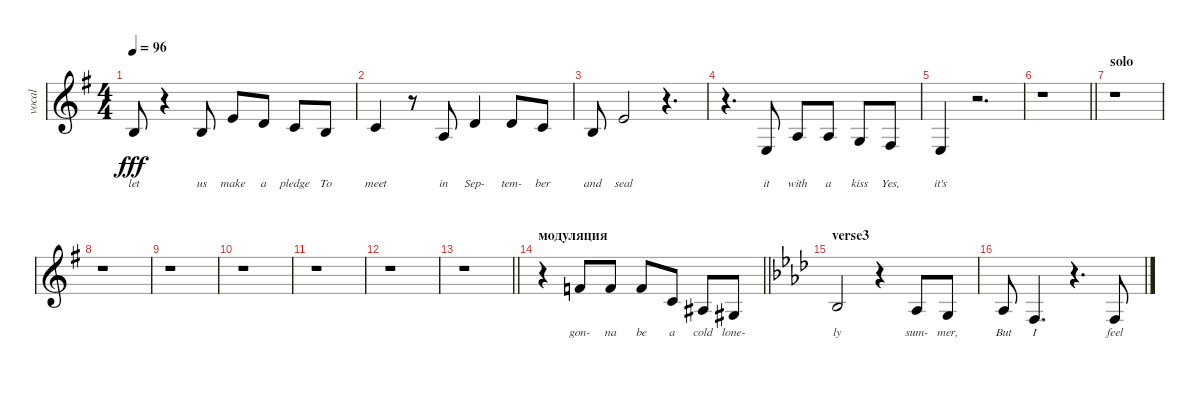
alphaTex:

\track ("vocal" "vocal") {instrument voiceoohs}
\staff {score}
\tuning (E4 B3 G3 D3 A2 E2) {hide}
\ts (4 4)
\tempo 96
\clef g2
\ks eminor
0.2.8{lyrics (0 "let") lyrics (1 "") lyrics (2 "") lyrics (3 "") lyrics (4 "") dy fff} r.4 0.2.8{lyrics (0 "us") lyrics (1 "") lyrics (2 "") lyrics (3 "") lyrics (4 "")} 0.1.8{lyrics (0 "make") lyrics (1 "") lyrics (2 "") lyrics (3 "") lyrics (4 "")} 3.2.8{lyrics (0 "a") lyrics (1 "") lyrics (2 "") lyrics (3 "") lyrics (4 "")} 1.2.8{lyrics (0 "pledge") lyrics (1 "") lyrics (2 "") lyrics (3 "") lyrics (4 "")} 0.2.8{lyrics (0 "To") lyrics (1 "") lyrics (2 "") lyrics (3 "") lyrics (4 "")} |
1.2.4{lyrics (0 "meet") lyrics (1 "") lyrics (2 "") lyrics (3 "") lyrics (4 "")} r.8 2.3.8{lyrics (0 "in") lyrics (1 "") lyrics (2 "") lyrics (3 "") lyrics (4 "")} 3.2.4{lyrics (0 "Sep-") lyrics (1 "") lyrics (2 "") lyrics (3 "") lyrics (4 "")} 3.2.8{lyrics (0 "tem-") lyrics (1 "") lyrics (2 "") lyrics (3 "") lyrics (4 "")} 1.2.8{lyrics (0 "ber") lyrics (1 "") lyrics (2 "") lyrics (3 "") lyrics (4 "")} |
0.2.8{lyrics (0 "and") lyrics (1 "") lyrics (2 "") lyrics (3 "") lyrics (4 "")} 0.1.2{lyrics (0 "seal") lyrics (1 "") lyrics (2 "") lyrics (3 "") lyrics (4 "")} r.4{d} |
r.4{d} 2.4.8{lyrics (0 "it") lyrics (1 "") lyrics (2 "") lyrics (3 "") lyrics (4 "")} 2.3.8{lyrics (0 "with") lyrics (1 "") lyrics (2 "") lyrics (3 "") lyrics (4 "")} 2.3.8{lyrics (0 "a") lyrics (1 "") lyrics (2 "") lyrics (3 "") lyrics (4 "")} 0.3.8{lyrics (0 "kiss") lyrics (1 "") lyrics (2 "") lyrics (3 "") lyrics (4 "")} 4.4.8{lyrics (0 "Yes,") lyrics (1 "") lyrics (2 "") lyrics (3 "") lyrics (4 "")} |
2.4.4{lyrics (0 "it's") lyrics (1 "") lyrics (2 "") lyrics (3 "") lyrics (4 "")} r.2{d} |
\barLineRight lightlight
r.1 |
\section ("" "solo")
r.1 |
r.1 |
r.1 |
r.1 |
r.1 |
r.1 |
\barLineRight lightlight
r.1 |
\section ("" "модуляция")
\barLineRight lightlight
r.4 1.1.8{lyrics (0 "gon-") lyrics (1 "") lyrics (2 "") lyrics (3 "") lyrics (4 "")} 1.1.8{lyrics (0 "na") lyrics (1 "") lyrics (2 "") lyrics (3 "") lyrics (4 "")} 1.1.8{lyrics (0 "be") lyrics (1 "") lyrics (2 "") lyrics (3 "") lyrics (4 "")} 1.2.8{lyrics (0 "a") lyrics (1 "") lyrics (2 "") lyrics (3 "") lyrics (4 "")} 3.3.8{lyrics (0 "cold") lyrics (1 "") lyrics (2 "") lyrics (3 "") lyrics (4 "")} 1.3.8{lyrics (0 "lone-") lyrics (1 "") lyrics (2 "") lyrics (3 "") lyrics (4 "")} |
\section ("" "verse3")
\ks fminor
3.3.2{lyrics (0 "ly") lyrics (1 "") lyrics (2 "") lyrics (3 "") lyrics (4 "")} r.4 1.3.8{lyrics (0 "sum-") lyrics (1 "") lyrics (2 "") lyrics (3 "") lyrics (4 "")} 0.3.8{lyrics (0 "mer,") lyrics (1 "") lyrics (2 "") lyrics (3 "") lyrics (4 "")} |
1.3.8{lyrics (0 "But") lyrics (1 "") lyrics (2 "") lyrics (3 "") lyrics (4 "")} 3.4.4{d lyrics (0 "I") lyrics (1 "") lyrics (2 "") lyrics (3 "") lyrics (4 "")} r.4{d} 3.4.8{lyrics (0 "feel") lyrics (1 "") lyrics (2 "") lyrics (3 "") lyrics (4 "")}
